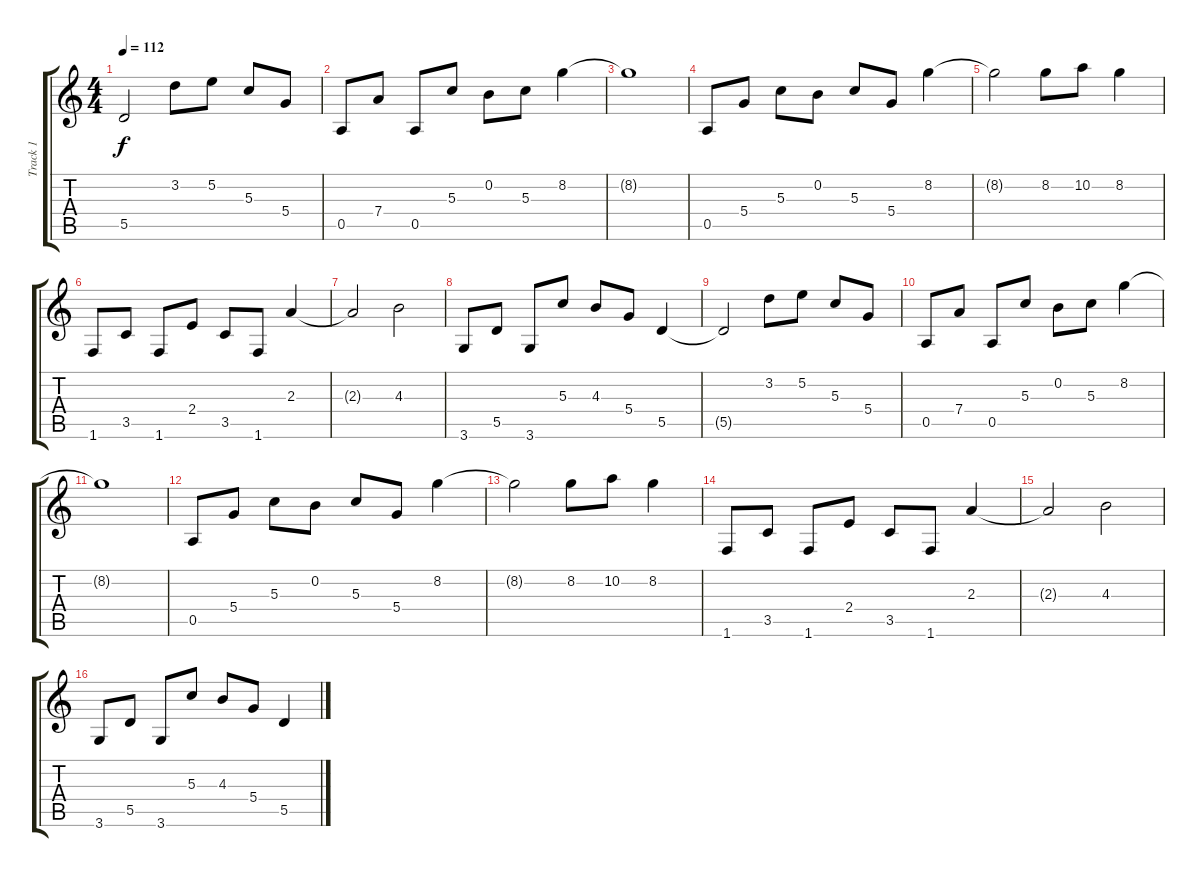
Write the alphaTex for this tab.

\track ("Track 1" "Track 1") {instrument electricguitarjazz}
\staff {score tabs}
\tuning (E4 B3 G3 D3 A2 E2) {hide}
\ts (4 4)
\tempo 112
\clef g2
\ks c
5.5{t}.2{dy f} 3.2.8 5.2.8 5.3.8 5.4.8 |
0.5.8 7.4.8 0.5.8 5.3.8 0.2.8 5.3.8 8.2.4 |
8.2{t}.1 |
0.5.8 5.4.8 5.3.8 0.2.8 5.3.8 5.4.8 8.2.4 |
8.2{t}.2 8.2.8 10.2.8 8.2.4 |
1.6.8 3.5.8 1.6.8 2.4.8 3.5.8 1.6.8 2.3.4 |
2.3{t}.2 4.3.2 |
3.6.8 5.5.8 3.6.8 5.3.8 4.3.8 5.4.8 5.5.4 |
5.5{t}.2 3.2.8 5.2.8 5.3.8 5.4.8 |
0.5.8 7.4.8 0.5.8 5.3.8 0.2.8 5.3.8 8.2.4 |
8.2{t}.1 |
0.5.8 5.4.8 5.3.8 0.2.8 5.3.8 5.4.8 8.2.4 |
8.2{t}.2 8.2.8 10.2.8 8.2.4 |
1.6.8 3.5.8 1.6.8 2.4.8 3.5.8 1.6.8 2.3.4 |
2.3{t}.2 4.3.2 |
3.6.8 5.5.8 3.6.8 5.3.8 4.3.8 5.4.8 5.5.4
